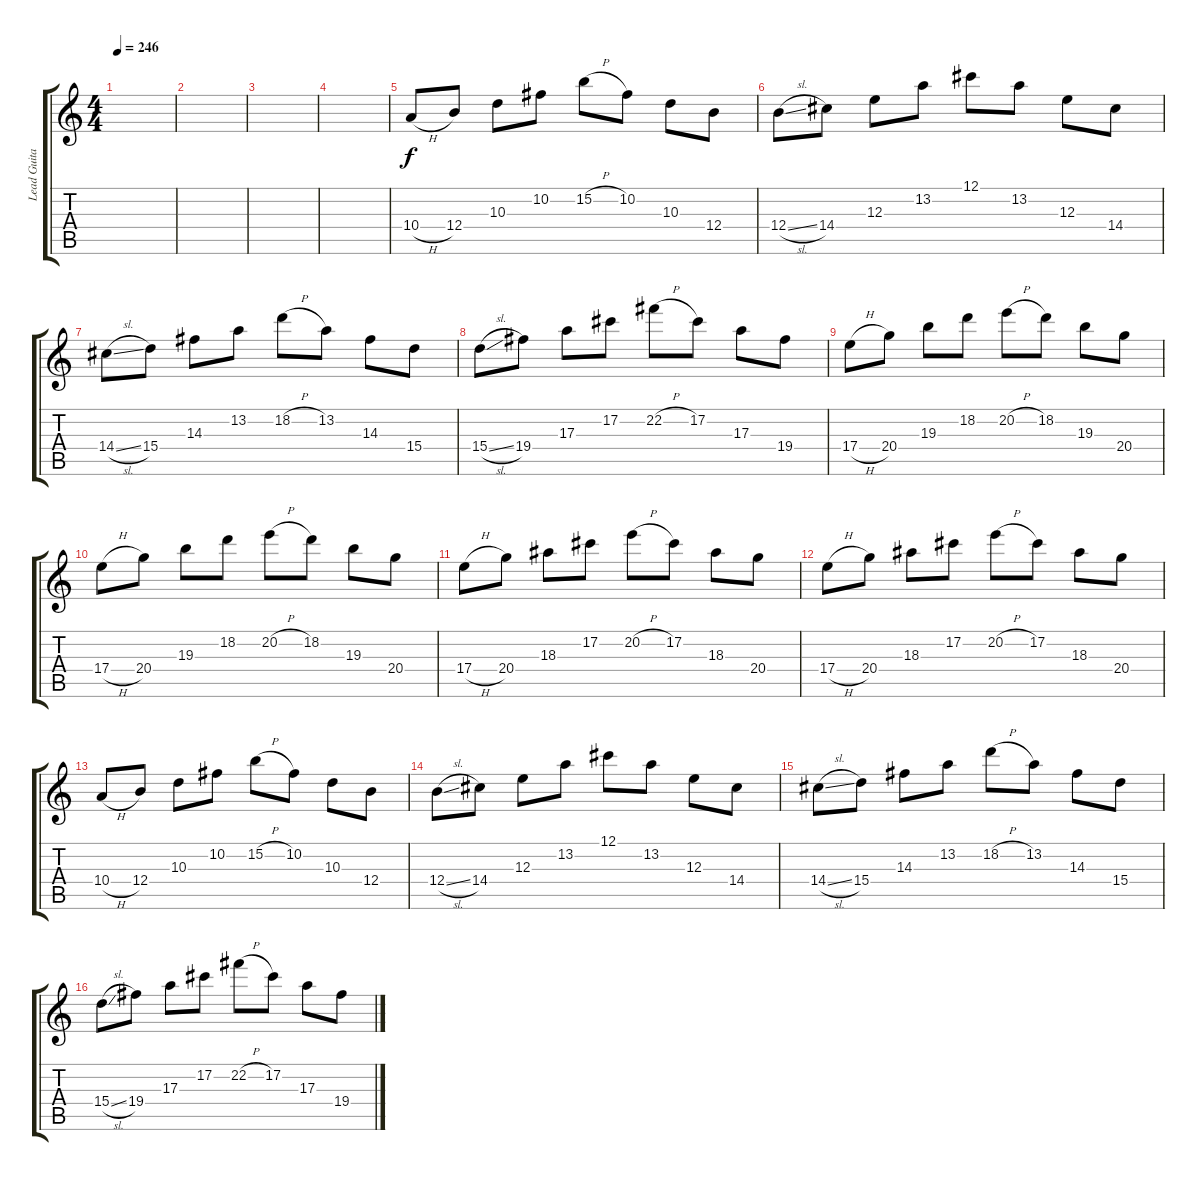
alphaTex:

\track ("Lead Guitar" "Lead Guita") {instrument distortionguitar}
\staff {score tabs}
\tuning (Db4 Ab3 E3 B2 Gb2 B1) {hide}
\ts (4 4)
\tempo 246
\clef g2
\ks c
|
|
|
|
10.4{h}.8 12.4.8 10.3.8 10.2.8 15.2{h}.8 10.2.8 10.3.8 12.4.8 |
12.4{sl}.8 14.4.8 12.3.8 13.2.8 12.1.8 13.2.8 12.3.8 14.4.8 |
14.4{sl}.8 15.4.8 14.3.8 13.2.8 18.2{h}.8 13.2.8 14.3.8 15.4.8 |
15.4{sl}.8 19.4.8 17.3.8 17.2.8 22.2{h}.8 17.2.8 17.3.8 19.4.8 |
17.4{h}.8 20.4.8 19.3.8 18.2.8 20.2{h}.8 18.2.8 19.3.8 20.4.8 |
17.4{h}.8 20.4.8 19.3.8 18.2.8 20.2{h}.8 18.2.8 19.3.8 20.4.8 |
17.4{h}.8 20.4.8 18.3.8 17.2.8 20.2{h}.8 17.2.8 18.3.8 20.4.8 |
17.4{h}.8 20.4.8 18.3.8 17.2.8 20.2{h}.8 17.2.8 18.3.8 20.4.8 |
10.4{h}.8 12.4.8 10.3.8 10.2.8 15.2{h}.8 10.2.8 10.3.8 12.4.8 |
12.4{sl}.8 14.4.8 12.3.8 13.2.8 12.1.8 13.2.8 12.3.8 14.4.8 |
14.4{sl}.8 15.4.8 14.3.8 13.2.8 18.2{h}.8 13.2.8 14.3.8 15.4.8 |
15.4{sl}.8 19.4.8 17.3.8 17.2.8 22.2{h}.8 17.2.8 17.3.8 19.4.8
